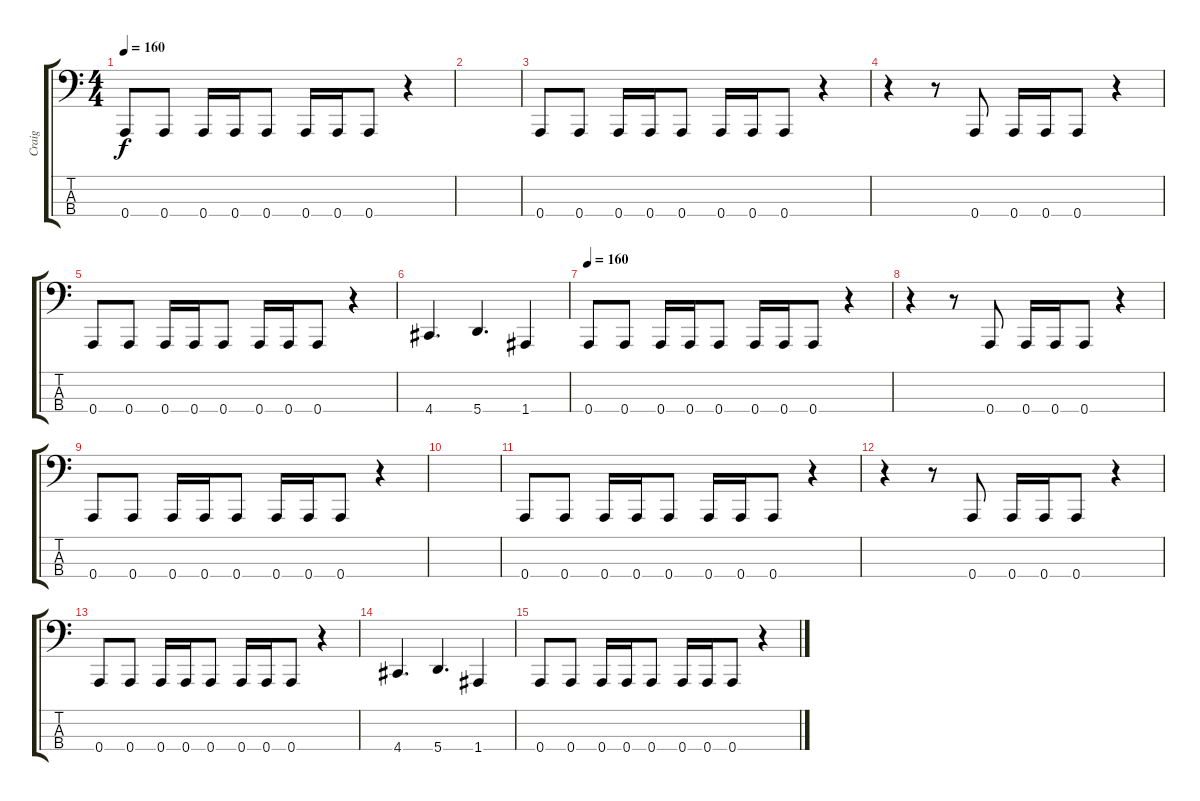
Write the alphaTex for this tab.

\track ("Craig" "Craig") {instrument electricbassfinger}
\staff {score tabs}
\tuning (D2 A1 E1 A0) {hide}
\ts (4 4)
\tempo 160
\clef f4
\ks c
0.4.8{dy f} 0.4.8 0.4.16 0.4.16 0.4.8 0.4.16 0.4.16 0.4.8 r.4 |
|
0.4.8 0.4.8 0.4.16 0.4.16 0.4.8 0.4.16 0.4.16 0.4.8 r.4 |
r.4 r.8 0.4.8 0.4.16 0.4.16 0.4.8 r.4 |
0.4.8 0.4.8 0.4.16 0.4.16 0.4.8 0.4.16 0.4.16 0.4.8 r.4 |
4.4.4{d} 5.4.4{d} 1.4.4 |
\tempo 160
0.4.8 0.4.8 0.4.16 0.4.16 0.4.8 0.4.16 0.4.16 0.4.8 r.4 |
r.4 r.8 0.4.8 0.4.16 0.4.16 0.4.8 r.4 |
0.4.8 0.4.8 0.4.16 0.4.16 0.4.8 0.4.16 0.4.16 0.4.8 r.4 |
|
0.4.8 0.4.8 0.4.16 0.4.16 0.4.8 0.4.16 0.4.16 0.4.8 r.4 |
r.4 r.8 0.4.8 0.4.16 0.4.16 0.4.8 r.4 |
0.4.8 0.4.8 0.4.16 0.4.16 0.4.8 0.4.16 0.4.16 0.4.8 r.4 |
4.4.4{d} 5.4.4{d} 1.4.4 |
0.4.8 0.4.8 0.4.16 0.4.16 0.4.8 0.4.16 0.4.16 0.4.8 r.4
